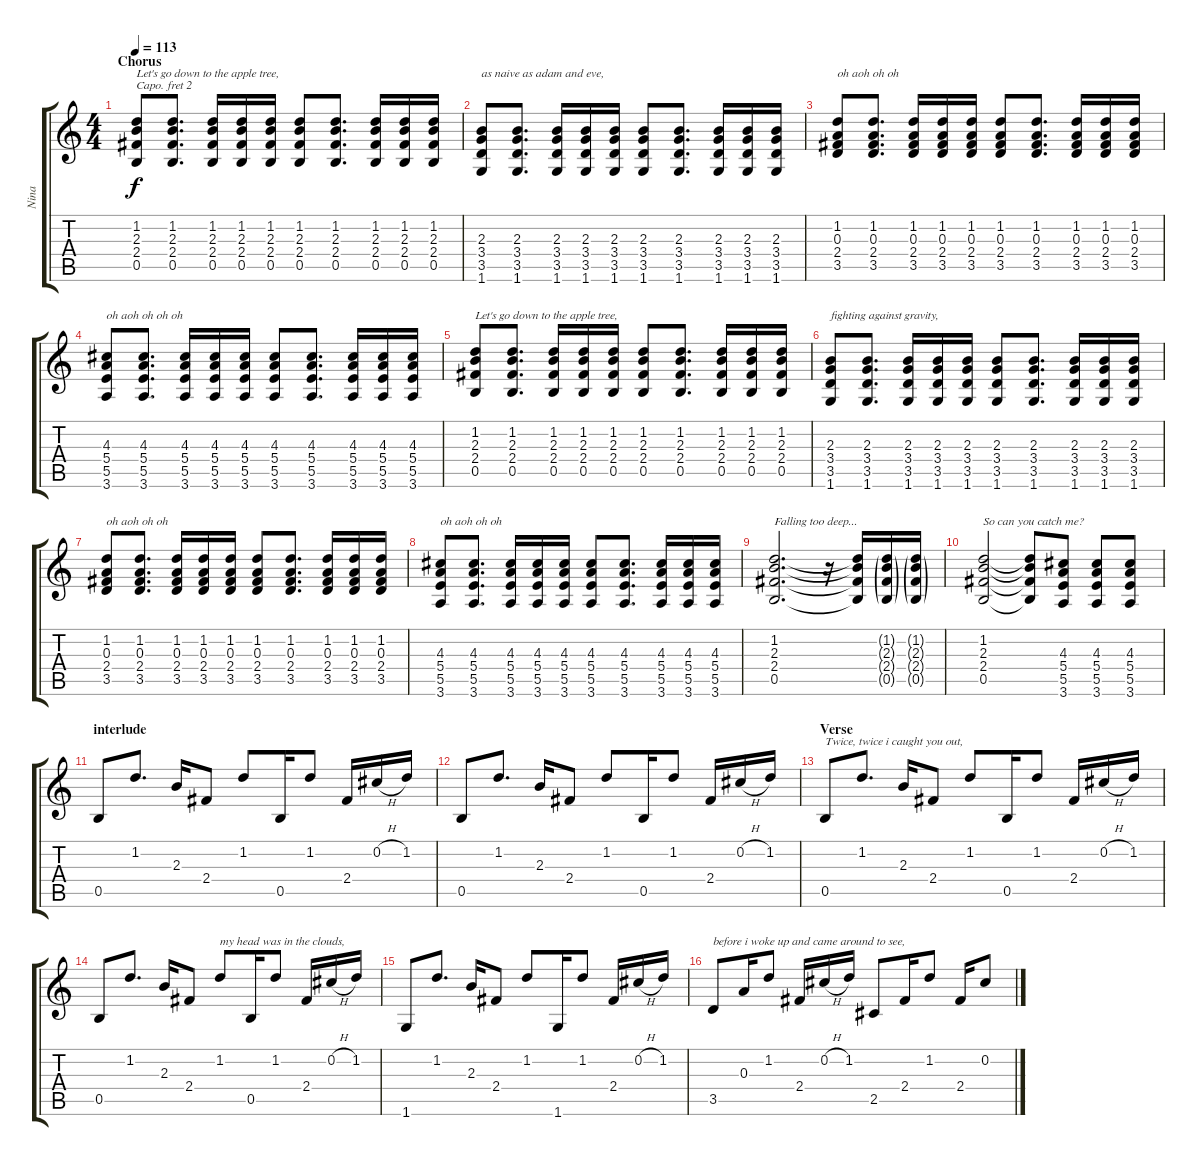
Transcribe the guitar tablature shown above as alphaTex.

\track ("Nina" "Nina") {instrument acousticguitarsteel}
\staff {score tabs}
\capo 2
\tuning (E4 B3 G3 D3 A2 E2) {hide}
\ts (4 4)
\section ("" "Chorus")
\tempo 113
\clef g2
\ks c
(1.2 2.3 2.4 0.5).8{txt "Let's go down to the apple tree," dy f} (1.2 2.3 2.4 0.5).8{d} (1.2 2.3 2.4 0.5).16 (1.2 2.3 2.4 0.5).16 (1.2 2.3 2.4 0.5).16 (1.2 2.3 2.4 0.5).8 (1.2 2.3 2.4 0.5).8{d} (1.2 2.3 2.4 0.5).16 (1.2 2.3 2.4 0.5).16 (1.2 2.3 2.4 0.5).16 |
(2.3 3.4 3.5 1.6).8{txt "as naive as adam and eve,"} (2.3 3.4 3.5 1.6).8{d} (2.3 3.4 3.5 1.6).16 (2.3 3.4 3.5 1.6).16 (2.3 3.4 3.5 1.6).16 (2.3 3.4 3.5 1.6).8 (2.3 3.4 3.5 1.6).8{d} (2.3 3.4 3.5 1.6).16 (2.3 3.4 3.5 1.6).16 (2.3 3.4 3.5 1.6).16 |
(1.2 0.3 2.4 3.5).8{txt "oh aoh oh oh"} (1.2 0.3 2.4 3.5).8{d} (1.2 0.3 2.4 3.5).16 (1.2 0.3 2.4 3.5).16 (1.2 0.3 2.4 3.5).16 (1.2 0.3 2.4 3.5).8 (1.2 0.3 2.4 3.5).8{d} (1.2 0.3 2.4 3.5).16 (1.2 0.3 2.4 3.5).16 (1.2 0.3 2.4 3.5).16 |
(4.3 5.4 5.5 3.6).8{txt "oh aoh oh oh oh "} (4.3 5.4 5.5 3.6).8{d} (4.3 5.4 5.5 3.6).16 (4.3 5.4 5.5 3.6).16 (4.3 5.4 5.5 3.6).16 (4.3 5.4 5.5 3.6).8 (4.3 5.4 5.5 3.6).8{d} (4.3 5.4 5.5 3.6).16 (4.3 5.4 5.5 3.6).16 (4.3 5.4 5.5 3.6).16 |
(1.2 2.3 2.4 0.5).8{txt "Let's go down to the apple tree,"} (1.2 2.3 2.4 0.5).8{d} (1.2 2.3 2.4 0.5).16 (1.2 2.3 2.4 0.5).16 (1.2 2.3 2.4 0.5).16 (1.2 2.3 2.4 0.5).8 (1.2 2.3 2.4 0.5).8{d} (1.2 2.3 2.4 0.5).16 (1.2 2.3 2.4 0.5).16 (1.2 2.3 2.4 0.5).16 |
(2.3 3.4 3.5 1.6).8{txt "fighting against gravity,"} (2.3 3.4 3.5 1.6).8{d} (2.3 3.4 3.5 1.6).16 (2.3 3.4 3.5 1.6).16 (2.3 3.4 3.5 1.6).16 (2.3 3.4 3.5 1.6).8 (2.3 3.4 3.5 1.6).8{d} (2.3 3.4 3.5 1.6).16 (2.3 3.4 3.5 1.6).16 (2.3 3.4 3.5 1.6).16 |
(1.2 0.3 2.4 3.5).8{txt "oh aoh oh oh"} (1.2 0.3 2.4 3.5).8{d} (1.2 0.3 2.4 3.5).16 (1.2 0.3 2.4 3.5).16 (1.2 0.3 2.4 3.5).16 (1.2 0.3 2.4 3.5).8 (1.2 0.3 2.4 3.5).8{d} (1.2 0.3 2.4 3.5).16 (1.2 0.3 2.4 3.5).16 (1.2 0.3 2.4 3.5).16 |
(4.3 5.4 5.5 3.6).8{txt "oh aoh oh oh"} (4.3 5.4 5.5 3.6).8{d} (4.3 5.4 5.5 3.6).16 (4.3 5.4 5.5 3.6).16 (4.3 5.4 5.5 3.6).16 (4.3 5.4 5.5 3.6).8 (4.3 5.4 5.5 3.6).8{d} (4.3 5.4 5.5 3.6).16 (4.3 5.4 5.5 3.6).16 (4.3 5.4 5.5 3.6).16 |
(1.2 2.3 2.4 0.5).2{d txt "Falling too deep..."} r.16 (1.2{t} 2.3{t} 2.4{t} 0.5{t}).16 (1.2{g} 2.3{g} 2.4{g} 0.5{g}).16 (1.2{g} 2.3{g} 2.4{g} 0.5{g}).16 |
(1.2 2.3 2.4 0.5).2{txt "So can you catch me?"} (1.2{t} 2.3{t} 2.4{t} 0.5{t}).8 (4.3 5.4 5.5 3.6).8 (4.3 5.4 5.5 3.6).8 (4.3 5.4 5.5 3.6).8 |
\section ("" "interlude")
0.5.8 1.2.8{d} 2.3.16 2.4.8 1.2.8 0.5.16 1.2.8 2.4.16 0.2{h}.16 1.2.16 |
0.5.8 1.2.8{d} 2.3.16 2.4.8 1.2.8 0.5.16 1.2.8 2.4.16 0.2{h}.16 1.2.16 |
\section ("" "Verse")
0.5.8{txt "Twice, twice i caught you out,"} 1.2.8{d} 2.3.16 2.4.8 1.2.8 0.5.16 1.2.8 2.4.16 0.2{h}.16 1.2.16 |
0.5.8 1.2.8{d} 2.3.16 2.4.8 1.2.8{txt "my head was in the clouds,"} 0.5.16 1.2.8 2.4.16 0.2{h}.16 1.2.16 |
1.6.8 1.2.8{d} 2.3.16 2.4.8 1.2.8 1.6.16 1.2.8 2.4.16 0.2{h}.16 1.2.16 |
3.5.8{txt "before i woke up and came around to see,"} 0.3.16 1.2.8 2.4.16 0.2{h}.16 1.2.16 2.5.8 2.4.16 1.2.8 2.4.16 0.2.8
